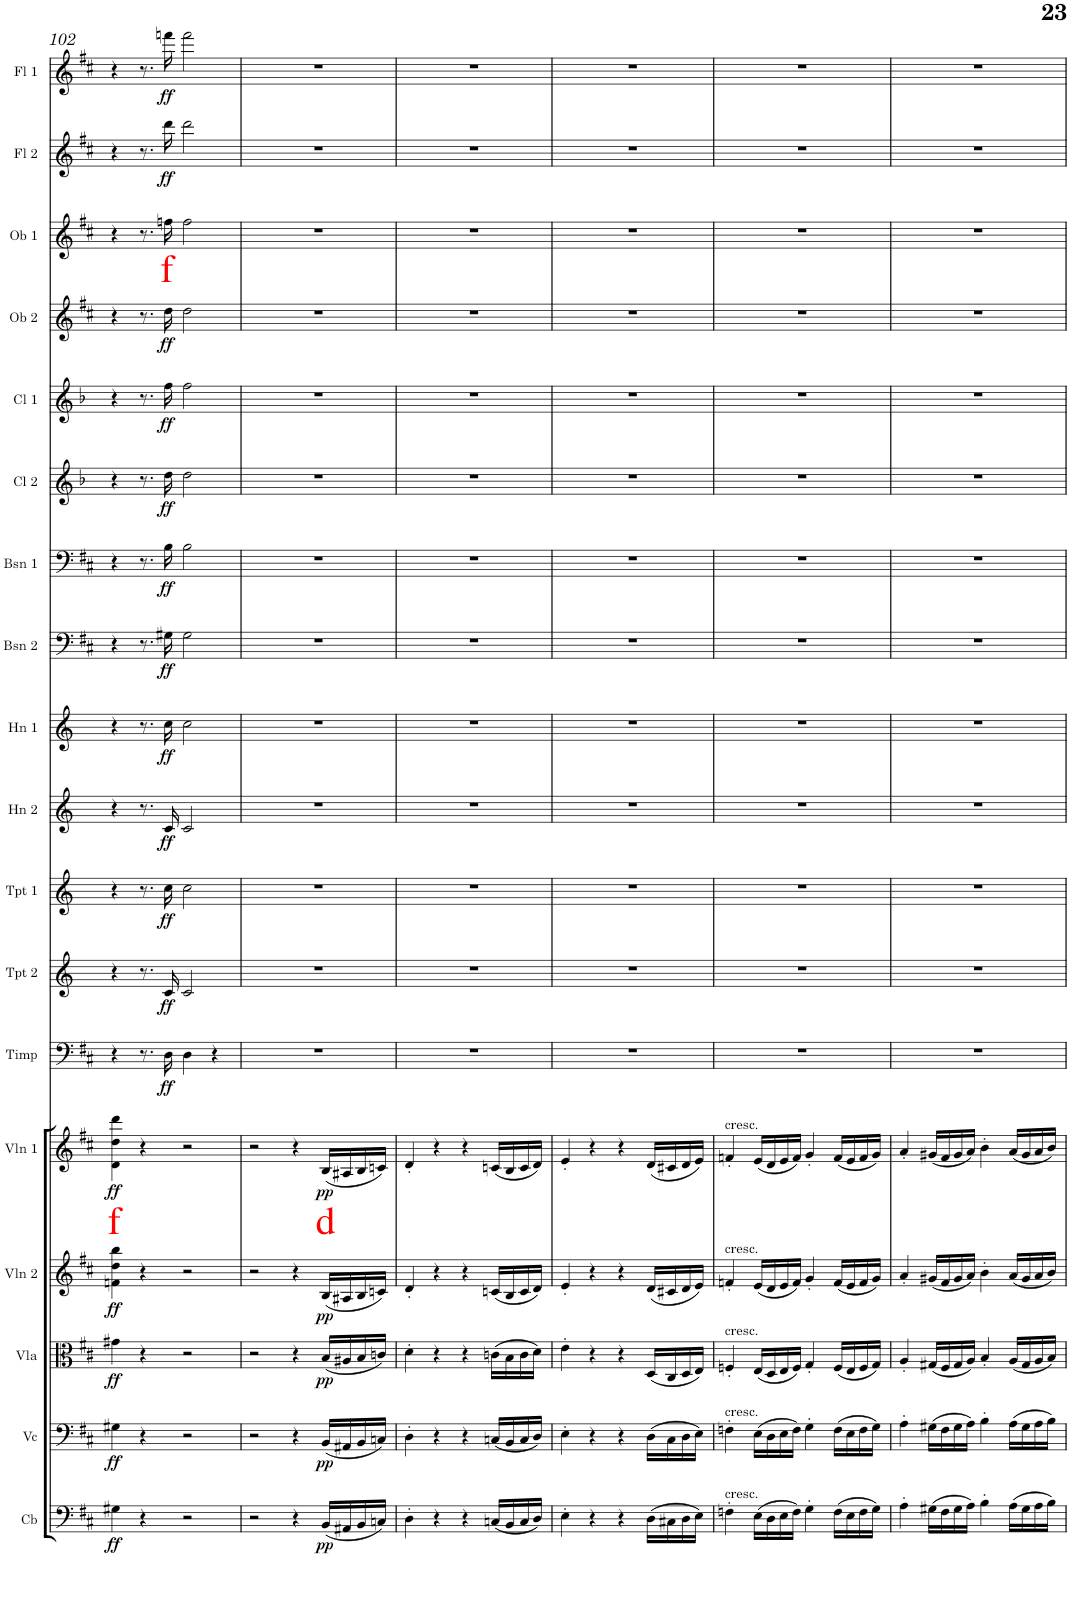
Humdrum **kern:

**kern	**dynam	**kern	**dynam	**kern	**dynam	**kern	**dynam	**kern	**text	**dynam	**kern	**dynam	**kern	**dynam	**kern	**dynam	**kern	**dynam	**kern	**dynam	**kern	**dynam	**kern	**dynam	**kern	**dynam	**kern	**dynam	**kern	**dynam	**kern	**text	**kern	**dynam	**kern	**dynam
*part18	*part18	*part17	*part17	*part16	*part16	*part15	*part15	*part14	*part14	*part14	*part13	*part13	*part12	*part12	*part11	*part11	*part10	*part10	*part9	*part9	*part8	*part8	*part7	*part7	*part6	*part6	*part5	*part5	*part4	*part4	*part3	*part3	*part2	*part2	*part1	*part1
*staff18	*staff18	*staff17	*staff17	*staff16	*staff16	*staff15	*staff15	*staff14	*staff14	*staff14	*staff13	*staff13	*staff12	*staff12	*staff11	*staff11	*staff10	*staff10	*staff9	*staff9	*staff8	*staff8	*staff7	*staff7	*staff6	*staff6	*staff5	*staff5	*staff4	*staff4	*staff3	*staff3	*staff2	*staff2	*staff1	*staff1
*I"Contrabass	*	*I"Violoncello	*	*I"Viola	*	*I"Violin 2	*	*I"Violin 1	*	*	*I"Timpani	*	*I"D Trumpet 2	*	*I"D Trumpet 1	*	*I"D Horn 2	*	*I"D Horn 1	*	*I"Bassoon 2	*	*I"Bassoon 1	*	*I"A Clarinet 2	*	*I"A Clarinet 1	*	*I"Oboe 2	*	*I"Oboe 1	*	*I"Flute 2	*	*I"Flute 1	*
*I'Cb	*	*I'Vc	*	*I'Vla	*	*I'Vln 2	*	*I'Vln 1	*	*	*I'Timp	*	*I'Tpt 2	*	*I'Tpt 1	*	*I'Hn 2	*	*I'Hn 1	*	*I'Bsn 2	*	*I'Bsn 1	*	*I'Cl 2	*	*I'Cl 1	*	*I'Ob 2	*	*I'Ob 1	*	*I'Fl 2	*	*I'Fl 1	*
!!LO:PB:g=z
*clefF4	*	*clefF4	*	*clefC3	*	*clefG2	*	*clefG2	*	*	*clefF4	*	*clefG2	*	*clefG2	*	*clefG2	*	*clefG2	*	*clefF4	*	*clefF4	*	*clefG2	*	*clefG2	*	*clefG2	*	*clefG2	*	*clefG2	*	*clefG2	*
*Trd7c12	*	*	*	*	*	*	*	*	*	*	*	*	*Trd-1c-2	*	*Trd-1c-2	*	*Trd6c10	*	*Trd6c10	*	*	*	*	*	*Trd2c3	*	*Trd2c3	*	*	*	*	*	*	*	*	*
*k[f#c#]	*	*k[f#c#]	*	*k[f#c#]	*	*k[f#c#]	*	*k[f#c#]	*	*	*k[f#c#]	*	*k[]	*	*k[]	*	*k[]	*	*k[]	*	*k[f#c#]	*	*k[f#c#]	*	*k[b-]	*	*k[b-]	*	*k[f#c#]	*	*k[f#c#]	*	*k[f#c#]	*	*k[f#c#]	*
*M4/4	*	*M4/4	*	*M4/4	*	*M4/4	*	*M4/4	*	*	*M4/4	*	*M4/4	*	*M4/4	*	*M4/4	*	*M4/4	*	*M4/4	*	*M4/4	*	*M4/4	*	*M4/4	*	*M4/4	*	*M4/4	*	*M4/4	*	*M4/4	*
*met(c)	*	*met(c)	*	*met(c)	*	*met(c)	*	*met(c)	*	*	*met(c)	*	*met(c)	*	*met(c)	*	*met(c)	*	*met(c)	*	*met(c)	*	*met(c)	*	*met(c)	*	*met(c)	*	*met(c)	*	*met(c)	*	*met(c)	*	*met(c)	*
=102	=102	=102	=102	=102	=102	=102	=102	=102	=102	=102	=102	=102	=102	=102	=102	=102	=102	=102	=102	=102	=102	=102	=102	=102	=102	=102	=102	=102	=102	=102	=102	=102	=102	=102	=102	=102
!	!LO:DY:b	!	!LO:DY:b	!	!LO:DY:b	!	!LO:DY:b	!	!LO:LY:b:color=#FF0000	!LO:DY:b	!	!	!	!	!	!	!	!	!	!	!	!	!	!	!	!	!	!	!	!	!	!	!	!	!	!
4G#X\	ff	4G#X\	ff	4g#X\	ff	4fn\ 4dd\ 4bb\	ff	4d\ 4dd\ 4ddd\	f	ff	4r	.	4r	.	4r	.	4r	.	4r	.	4r	.	4r	.	4r	.	4r	.	4r	.	4r	.	4r	.	4r	.
4r	.	4r	.	4r	.	4r	.	4r	.	.	8.r	.	8.r	.	8.r	.	8.r	.	8.r	.	8.r	.	8.r	.	8.r	.	8.r	.	8.r	.	8.r	.	8.r	.	8.r	.
!	!	!	!	!	!	!	!	!	!	!	!	!LO:DY:b	!	!LO:DY:b	!	!LO:DY:b	!	!LO:DY:b	!	!LO:DY:b	!	!LO:DY:b	!	!LO:DY:b	!	!LO:DY:b	!	!LO:DY:b	!	!LO:DY:b	!	!LO:LY:b:color=#FF0000	!	!LO:DY:b	!	!LO:DY:b
.	.	.	.	.	.	.	.	.	.	.	16D\	ff	16c/	ff	16cc\	ff	16c/	ff	16cc\	ff	16G#X\	ff	16B\	ff	16dd\	ff	16ff\	ff	16dd\	ff	16ffn\	f	16ddd\	ff	16fffn\	ff
2r	.	2r	.	2r	.	2r	.	2r	.	.	4D\	.	2c/	.	2cc\	.	2c/	.	2cc\	.	2G#\	.	2B\	.	2dd\	.	2ff\	.	2dd\	.	2ff\	.	2ddd\	.	2fff\	.
.	.	.	.	.	.	.	.	.	.	.	4r	.	.	.	.	.	.	.	.	.	.	.	.	.	.	.	.	.	.	.	.	.	.	.	.	.
=103	=103	=103	=103	=103	=103	=103	=103	=103	=103	=103	=103	=103	=103	=103	=103	=103	=103	=103	=103	=103	=103	=103	=103	=103	=103	=103	=103	=103	=103	=103	=103	=103	=103	=103	=103	=103
2r	.	2r	.	2r	.	2r	.	2r	.	.	1r	.	1r	.	1r	.	1r	.	1r	.	1r	.	1r	.	1r	.	1r	.	1r	.	1r	.	1r	.	1r	.
4r	.	4r	.	4r	.	4r	.	4r	.	.	.	.	.	.	.	.	.	.	.	.	.	.	.	.	.	.	.	.	.	.	.	.	.	.	.	.
!	!LO:DY:b	!	!LO:DY:b	!	!LO:DY:b	!	!LO:DY:b	!	!LO:LY:b:color=#FF0000	!LO:DY:b	!	!	!	!	!	!	!	!	!	!	!	!	!	!	!	!	!	!	!	!	!	!	!	!	!	!
(16BB/LL	pp	(16BB/LL	pp	(16B/LL	pp	(16B/LL	pp	(16B/LL	d	pp	.	.	.	.	.	.	.	.	.	.	.	.	.	.	.	.	.	.	.	.	.	.	.	.	.	.
16AA#X/	.	16AA#X/	.	16A#X/	.	16A#X/	.	16A#X/	.	.	.	.	.	.	.	.	.	.	.	.	.	.	.	.	.	.	.	.	.	.	.	.	.	.	.	.
16BB/	.	16BB/	.	16B/	.	16B/	.	16B/	.	.	.	.	.	.	.	.	.	.	.	.	.	.	.	.	.	.	.	.	.	.	.	.	.	.	.	.
16Cn/JJ)	.	16Cn/JJ)	.	16cn/JJ)	.	16cn/JJ)	.	16cn/JJ)	.	.	.	.	.	.	.	.	.	.	.	.	.	.	.	.	.	.	.	.	.	.	.	.	.	.	.	.
=104	=104	=104	=104	=104	=104	=104	=104	=104	=104	=104	=104	=104	=104	=104	=104	=104	=104	=104	=104	=104	=104	=104	=104	=104	=104	=104	=104	=104	=104	=104	=104	=104	=104	=104	=104	=104
4D'\	.	4D'\	.	4d'\	.	4d'/	.	4d'/	.	.	1r	.	1r	.	1r	.	1r	.	1r	.	1r	.	1r	.	1r	.	1r	.	1r	.	1r	.	1r	.	1r	.
4r	.	4r	.	4r	.	4r	.	4r	.	.	.	.	.	.	.	.	.	.	.	.	.	.	.	.	.	.	.	.	.	.	.	.	.	.	.	.
4r	.	4r	.	4r	.	4r	.	4r	.	.	.	.	.	.	.	.	.	.	.	.	.	.	.	.	.	.	.	.	.	.	.	.	.	.	.	.
(16Cn/LL	.	(16Cn/LL	.	(16cn\LL	.	(16cn/LL	.	(16cn/LL	.	.	.	.	.	.	.	.	.	.	.	.	.	.	.	.	.	.	.	.	.	.	.	.	.	.	.	.
16BB/	.	16BB/	.	16B\	.	16B/	.	16B/	.	.	.	.	.	.	.	.	.	.	.	.	.	.	.	.	.	.	.	.	.	.	.	.	.	.	.	.
16C/	.	16C/	.	16c\	.	16c/	.	16c/	.	.	.	.	.	.	.	.	.	.	.	.	.	.	.	.	.	.	.	.	.	.	.	.	.	.	.	.
16D/JJ)	.	16D/JJ)	.	16d\JJ)	.	16d/JJ)	.	16d/JJ)	.	.	.	.	.	.	.	.	.	.	.	.	.	.	.	.	.	.	.	.	.	.	.	.	.	.	.	.
=105	=105	=105	=105	=105	=105	=105	=105	=105	=105	=105	=105	=105	=105	=105	=105	=105	=105	=105	=105	=105	=105	=105	=105	=105	=105	=105	=105	=105	=105	=105	=105	=105	=105	=105	=105	=105
4E'\	.	4E'\	.	4e'\	.	4e'/	.	4e'/	.	.	1r	.	1r	.	1r	.	1r	.	1r	.	1r	.	1r	.	1r	.	1r	.	1r	.	1r	.	1r	.	1r	.
4r	.	4r	.	4r	.	4r	.	4r	.	.	.	.	.	.	.	.	.	.	.	.	.	.	.	.	.	.	.	.	.	.	.	.	.	.	.	.
4r	.	4r	.	4r	.	4r	.	4r	.	.	.	.	.	.	.	.	.	.	.	.	.	.	.	.	.	.	.	.	.	.	.	.	.	.	.	.
(16D\LL	.	(16D\LL	.	(16D/LL	.	(16d/LL	.	(16d/LL	.	.	.	.	.	.	.	.	.	.	.	.	.	.	.	.	.	.	.	.	.	.	.	.	.	.	.	.
16C#X\	.	16C#\	.	16C#/	.	16c#X/	.	16c#X/	.	.	.	.	.	.	.	.	.	.	.	.	.	.	.	.	.	.	.	.	.	.	.	.	.	.	.	.
16D\	.	16D\	.	16D/	.	16d/	.	16d/	.	.	.	.	.	.	.	.	.	.	.	.	.	.	.	.	.	.	.	.	.	.	.	.	.	.	.	.
16E\JJ)	.	16E\JJ)	.	16E/JJ)	.	16e/JJ)	.	16e/JJ)	.	.	.	.	.	.	.	.	.	.	.	.	.	.	.	.	.	.	.	.	.	.	.	.	.	.	.	.
=106	=106	=106	=106	=106	=106	=106	=106	=106	=106	=106	=106	=106	=106	=106	=106	=106	=106	=106	=106	=106	=106	=106	=106	=106	=106	=106	=106	=106	=106	=106	=106	=106	=106	=106	=106	=106
!	!	!	!	!	!	!	!	!LO:TX:a:t=cresc.	!	!	!	!	!	!	!	!	!	!	!	!	!	!	!	!	!	!	!	!	!	!	!	!	!	!	!	!
!	!	!	!	!	!	!LO:TX:a:t=cresc.	!	!	!	!	!	!	!	!	!	!	!	!	!	!	!	!	!	!	!	!	!	!	!	!	!	!	!	!	!	!
!	!	!	!	!LO:TX:a:t=cresc.	!	!	!	!	!	!	!	!	!	!	!	!	!	!	!	!	!	!	!	!	!	!	!	!	!	!	!	!	!	!	!	!
!	!	!LO:TX:a:t=cresc.	!	!	!	!	!	!	!	!	!	!	!	!	!	!	!	!	!	!	!	!	!	!	!	!	!	!	!	!	!	!	!	!	!	!
!LO:TX:a:t=cresc.	!	!	!	!	!	!	!	!	!	!	!	!	!	!	!	!	!	!	!	!	!	!	!	!	!	!	!	!	!	!	!	!	!	!	!	!
4Fn'\	.	4Fn'\	.	4Fn'/	.	4fn'/	.	4fn'/	.	.	1r	.	1r	.	1r	.	1r	.	1r	.	1r	.	1r	.	1r	.	1r	.	1r	.	1r	.	1r	.	1r	.
(16E\LL	.	(16E\LL	.	(16E/LL	.	(16e/LL	.	(16e/LL	.	.	.	.	.	.	.	.	.	.	.	.	.	.	.	.	.	.	.	.	.	.	.	.	.	.	.	.
16D\	.	16D\	.	16D/	.	16d/	.	16d/	.	.	.	.	.	.	.	.	.	.	.	.	.	.	.	.	.	.	.	.	.	.	.	.	.	.	.	.
16E\	.	16E\	.	16E/	.	16e/	.	16e/	.	.	.	.	.	.	.	.	.	.	.	.	.	.	.	.	.	.	.	.	.	.	.	.	.	.	.	.
16F\JJ)	.	16F\JJ)	.	16F/JJ)	.	16f/JJ)	.	16f/JJ)	.	.	.	.	.	.	.	.	.	.	.	.	.	.	.	.	.	.	.	.	.	.	.	.	.	.	.	.
4G'\	.	4G'\	.	4G'/	.	4g'/	.	4g'/	.	.	.	.	.	.	.	.	.	.	.	.	.	.	.	.	.	.	.	.	.	.	.	.	.	.	.	.
(16F\LL	.	(16F\LL	.	(16F/LL	.	(16f/LL	.	(16f/LL	.	.	.	.	.	.	.	.	.	.	.	.	.	.	.	.	.	.	.	.	.	.	.	.	.	.	.	.
16E\	.	16E\	.	16E/	.	16e/	.	16e/	.	.	.	.	.	.	.	.	.	.	.	.	.	.	.	.	.	.	.	.	.	.	.	.	.	.	.	.
16F\	.	16F\	.	16F/	.	16f/	.	16f/	.	.	.	.	.	.	.	.	.	.	.	.	.	.	.	.	.	.	.	.	.	.	.	.	.	.	.	.
16G\JJ)	.	16G\JJ)	.	16G/JJ)	.	16g/JJ)	.	16g/JJ)	.	.	.	.	.	.	.	.	.	.	.	.	.	.	.	.	.	.	.	.	.	.	.	.	.	.	.	.
=107	=107	=107	=107	=107	=107	=107	=107	=107	=107	=107	=107	=107	=107	=107	=107	=107	=107	=107	=107	=107	=107	=107	=107	=107	=107	=107	=107	=107	=107	=107	=107	=107	=107	=107	=107	=107
4A'\	.	4A'\	.	4A'/	.	4a'/	.	4a'/	.	.	1r	.	1r	.	1r	.	1r	.	1r	.	1r	.	1r	.	1r	.	1r	.	1r	.	1r	.	1r	.	1r	.
(16G#X\LL	.	(16G#X\LL	.	(16G#X/LL	.	(16g#X/LL	.	(16g#X/LL	.	.	.	.	.	.	.	.	.	.	.	.	.	.	.	.	.	.	.	.	.	.	.	.	.	.	.	.
16F#\	.	16F#\	.	16F#/	.	16f#/	.	16f#/	.	.	.	.	.	.	.	.	.	.	.	.	.	.	.	.	.	.	.	.	.	.	.	.	.	.	.	.
16G#\	.	16G#\	.	16G#/	.	16g#/	.	16g#/	.	.	.	.	.	.	.	.	.	.	.	.	.	.	.	.	.	.	.	.	.	.	.	.	.	.	.	.
16A\JJ)	.	16A\JJ)	.	16A/JJ)	.	16a/JJ)	.	16a/JJ)	.	.	.	.	.	.	.	.	.	.	.	.	.	.	.	.	.	.	.	.	.	.	.	.	.	.	.	.
4B'\	.	4B'\	.	4B'/	.	4b'\	.	4b'\	.	.	.	.	.	.	.	.	.	.	.	.	.	.	.	.	.	.	.	.	.	.	.	.	.	.	.	.
(16A\LL	.	(16A\LL	.	(16A/LL	.	(16a/LL	.	(16a/LL	.	.	.	.	.	.	.	.	.	.	.	.	.	.	.	.	.	.	.	.	.	.	.	.	.	.	.	.
16G#\	.	16G#\	.	16G#/	.	16g#/	.	16g#/	.	.	.	.	.	.	.	.	.	.	.	.	.	.	.	.	.	.	.	.	.	.	.	.	.	.	.	.
16A\	.	16A\	.	16A/	.	16a/	.	16a/	.	.	.	.	.	.	.	.	.	.	.	.	.	.	.	.	.	.	.	.	.	.	.	.	.	.	.	.
16B\JJ)	.	16B\JJ)	.	16B/JJ)	.	16b/JJ)	.	16b/JJ)	.	.	.	.	.	.	.	.	.	.	.	.	.	.	.	.	.	.	.	.	.	.	.	.	.	.	.	.
=	=	=	=	=	=	=	=	=	=	=	=	=	=	=	=	=	=	=	=	=	=	=	=	=	=	=	=	=	=	=	=	=	=	=	=	=
*-	*-	*-	*-	*-	*-	*-	*-	*-	*-	*-	*-	*-	*-	*-	*-	*-	*-	*-	*-	*-	*-	*-	*-	*-	*-	*-	*-	*-	*-	*-	*-	*-	*-	*-	*-	*-
